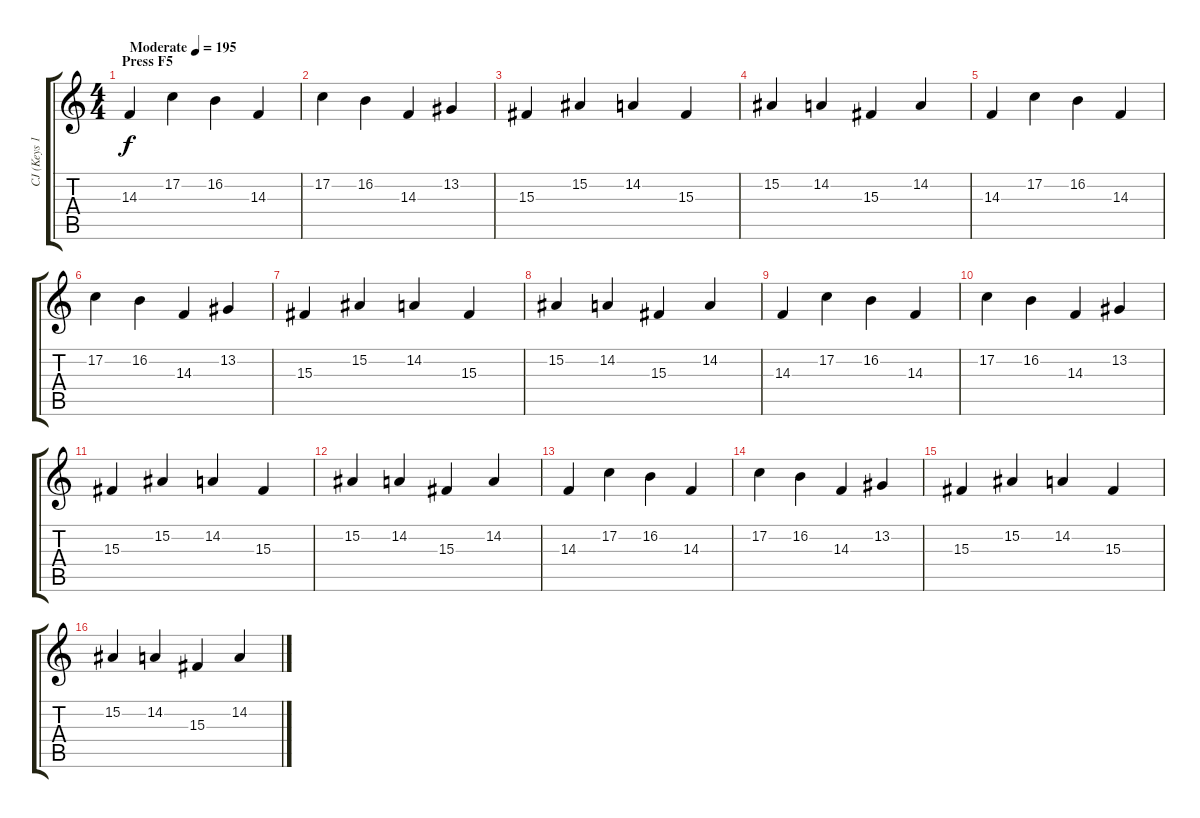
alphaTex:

\track ("CJ (Keys 1)" "CJ (Keys 1") {instrument stringensemble1}
\staff {score tabs}
\tuning (C4 G3 Eb3 Bb2 F2 C2) {hide}
\ts (4 4)
\section ("" "Press F5")
\tempo (195 "Moderate")
\clef g2
\ks c
14.3.4{dy f instrument stringensemble1} 17.2.4 16.2.4 14.3.4 |
17.2.4 16.2.4 14.3.4 13.2.4 |
15.3.4 15.2.4 14.2.4 15.3.4 |
15.2.4 14.2.4 15.3.4 14.2.4 |
14.3.4 17.2.4 16.2.4 14.3.4 |
17.2.4 16.2.4 14.3.4 13.2.4 |
15.3.4 15.2.4 14.2.4 15.3.4 |
15.2.4 14.2.4 15.3.4 14.2.4 |
14.3.4 17.2.4 16.2.4 14.3.4 |
17.2.4 16.2.4 14.3.4 13.2.4 |
15.3.4 15.2.4 14.2.4 15.3.4 |
15.2.4 14.2.4 15.3.4 14.2.4 |
14.3.4 17.2.4 16.2.4 14.3.4 |
17.2.4 16.2.4 14.3.4 13.2.4 |
15.3.4 15.2.4 14.2.4 15.3.4 |
15.2.4 14.2.4 15.3.4 14.2.4
